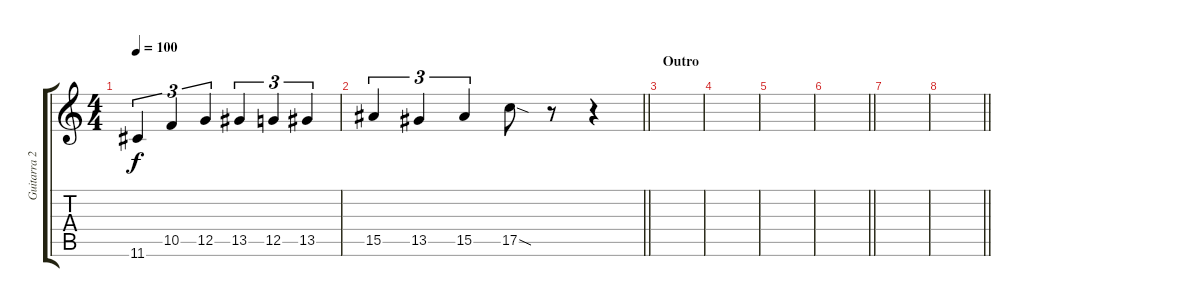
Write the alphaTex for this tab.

\track ("Guitarra 2" "Guitarra 2") {instrument distortionguitar}
\staff {score tabs}
\tuning (D4 A3 F3 C3 G2 D2) {hide}
\ts (4 4)
\tempo 100
\clef g2
\ks c
11.6.4{tu (3 2) dy f} 10.5.4{tu (3 2)} 12.5.4{tu (3 2)} 13.5.4{tu (3 2)} 12.5.4{tu (3 2)} 13.5.4{tu (3 2)} |
\barLineRight lightlight
15.5.4{tu (3 2)} 13.5.4{tu (3 2)} 15.5.4{tu (3 2)} 17.5{sod}.8 r.8 r.4 |
\section ("" "Outro")
|
|
|
\barLineRight lightlight
|
|
\barLineRight lightlight
